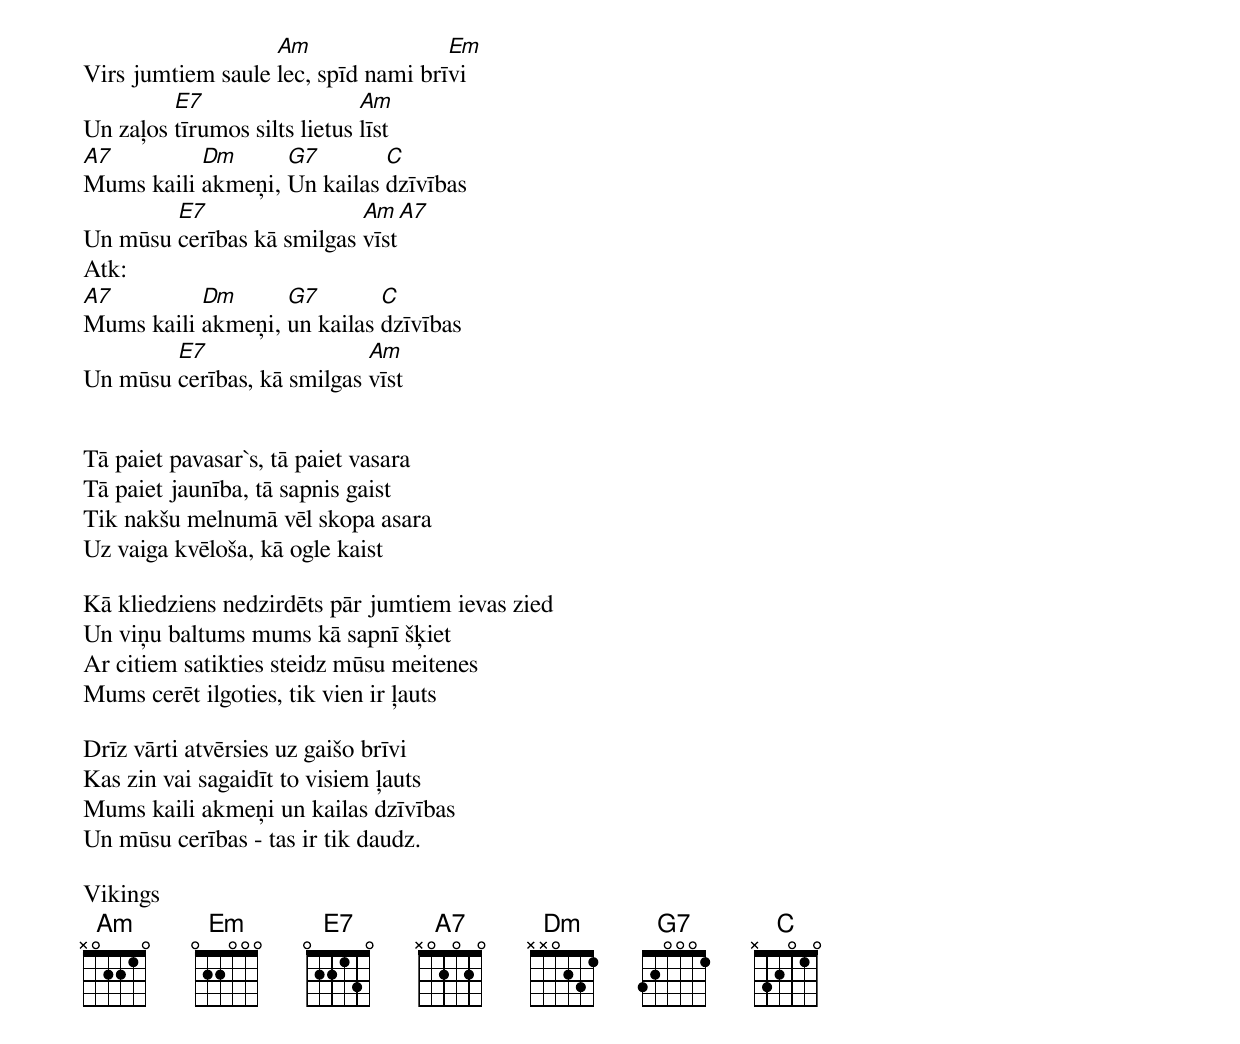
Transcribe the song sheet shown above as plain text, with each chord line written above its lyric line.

                   Am	  	     Em
Virs jumtiem saule lec, spīd nami brīvi
         E7 	              Am
Un zaļos tīrumos silts lietus līst
A7         Dm      G7        C
Mums kaili akmeņi, Un kailas dzīvības
        E7                 Am	A7
Un mūsu cerības kā smilgas vīst
Atk:
A7	   Dm      G7	     C
Mums kaili akmeņi, un kailas dzīvības
        E7                  Am
Un mūsu cerības, kā smilgas vīst


Tā paiet pavasar`s, tā paiet vasara
Tā paiet jaunība, tā sapnis gaist
Tik nakšu melnumā vēl skopa asara
Uz vaiga kvēloša, kā ogle kaist

Kā kliedziens nedzirdēts pār jumtiem ievas zied
Un viņu baltums mums kā sapnī šķiet
Ar citiem satikties steidz mūsu meitenes
Mums cerēt ilgoties, tik vien ir ļauts

Drīz vārti atvērsies uz gaišo brīvi
Kas zin vai sagaidīt to visiem ļauts
Mums kaili akmeņi un kailas dzīvības
Un mūsu cerības - tas ir tik daudz.

Vikings
